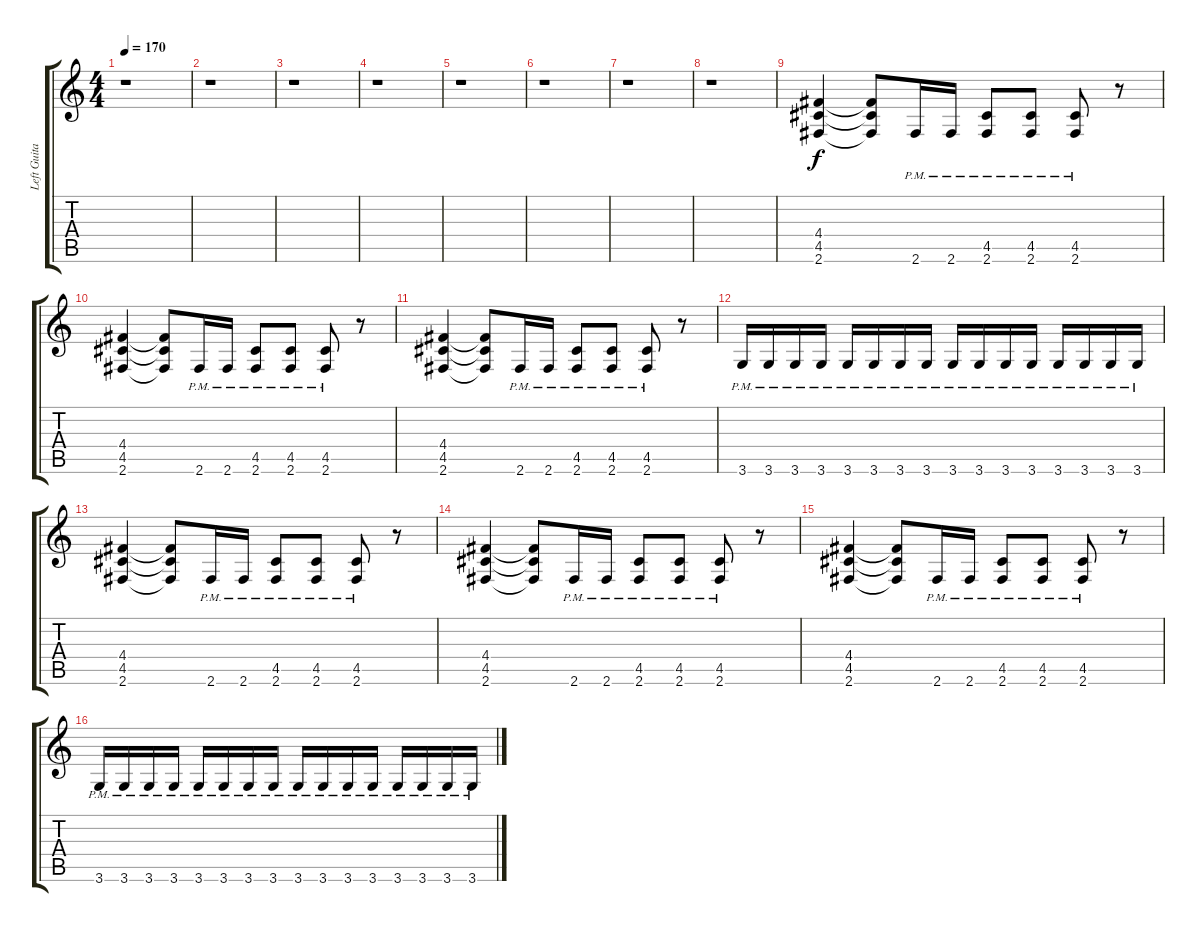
\track ("Left Guitar" "Left Guita") {instrument distortionguitar}
\staff {score tabs}
\tuning (E4 B3 G3 D3 A2 E2) {hide}
\ts (4 4)
\tempo 170
\clef g2
\ks c
r.1{dy f instrument distortionguitar} |
r.1 |
r.1 |
r.1 |
r.1 |
r.1 |
r.1 |
r.1 |
(4.4 4.5 2.6).4 (4.4{t} 4.5{t} 2.6{t}).8 2.6{pm}.16 2.6{pm}.16 (4.5{pm} 2.6{pm}).8 (4.5{pm} 2.6{pm}).8 (4.5{pm} 2.6{pm}).8 r.8 |
(4.4 4.5 2.6).4 (4.4{t} 4.5{t} 2.6{t}).8 2.6{pm}.16 2.6{pm}.16 (4.5{pm} 2.6{pm}).8 (4.5{pm} 2.6{pm}).8 (4.5{pm} 2.6{pm}).8 r.8 |
(4.4 4.5 2.6).4 (4.4{t} 4.5{t} 2.6{t}).8 2.6{pm}.16 2.6{pm}.16 (4.5{pm} 2.6{pm}).8 (4.5{pm} 2.6{pm}).8 (4.5{pm} 2.6{pm}).8 r.8 |
3.6{pm}.16 3.6{pm}.16 3.6{pm}.16 3.6{pm}.16 3.6{pm}.16 3.6{pm}.16 3.6{pm}.16 3.6{pm}.16 3.6{pm}.16 3.6{pm}.16 3.6{pm}.16 3.6{pm}.16 3.6{pm}.16 3.6{pm}.16 3.6{pm}.16 3.6{pm}.16 |
(4.4 4.5 2.6).4 (4.4{t} 4.5{t} 2.6{t}).8 2.6{pm}.16 2.6{pm}.16 (4.5{pm} 2.6{pm}).8 (4.5{pm} 2.6{pm}).8 (4.5{pm} 2.6{pm}).8 r.8 |
(4.4 4.5 2.6).4 (4.4{t} 4.5{t} 2.6{t}).8 2.6{pm}.16 2.6{pm}.16 (4.5{pm} 2.6{pm}).8 (4.5{pm} 2.6{pm}).8 (4.5{pm} 2.6{pm}).8 r.8 |
(4.4 4.5 2.6).4 (4.4{t} 4.5{t} 2.6{t}).8 2.6{pm}.16 2.6{pm}.16 (4.5{pm} 2.6{pm}).8 (4.5{pm} 2.6{pm}).8 (4.5{pm} 2.6{pm}).8 r.8 |
3.6{pm}.16 3.6{pm}.16 3.6{pm}.16 3.6{pm}.16 3.6{pm}.16 3.6{pm}.16 3.6{pm}.16 3.6{pm}.16 3.6{pm}.16 3.6{pm}.16 3.6{pm}.16 3.6{pm}.16 3.6{pm}.16 3.6{pm}.16 3.6{pm}.16 3.6{pm}.16
